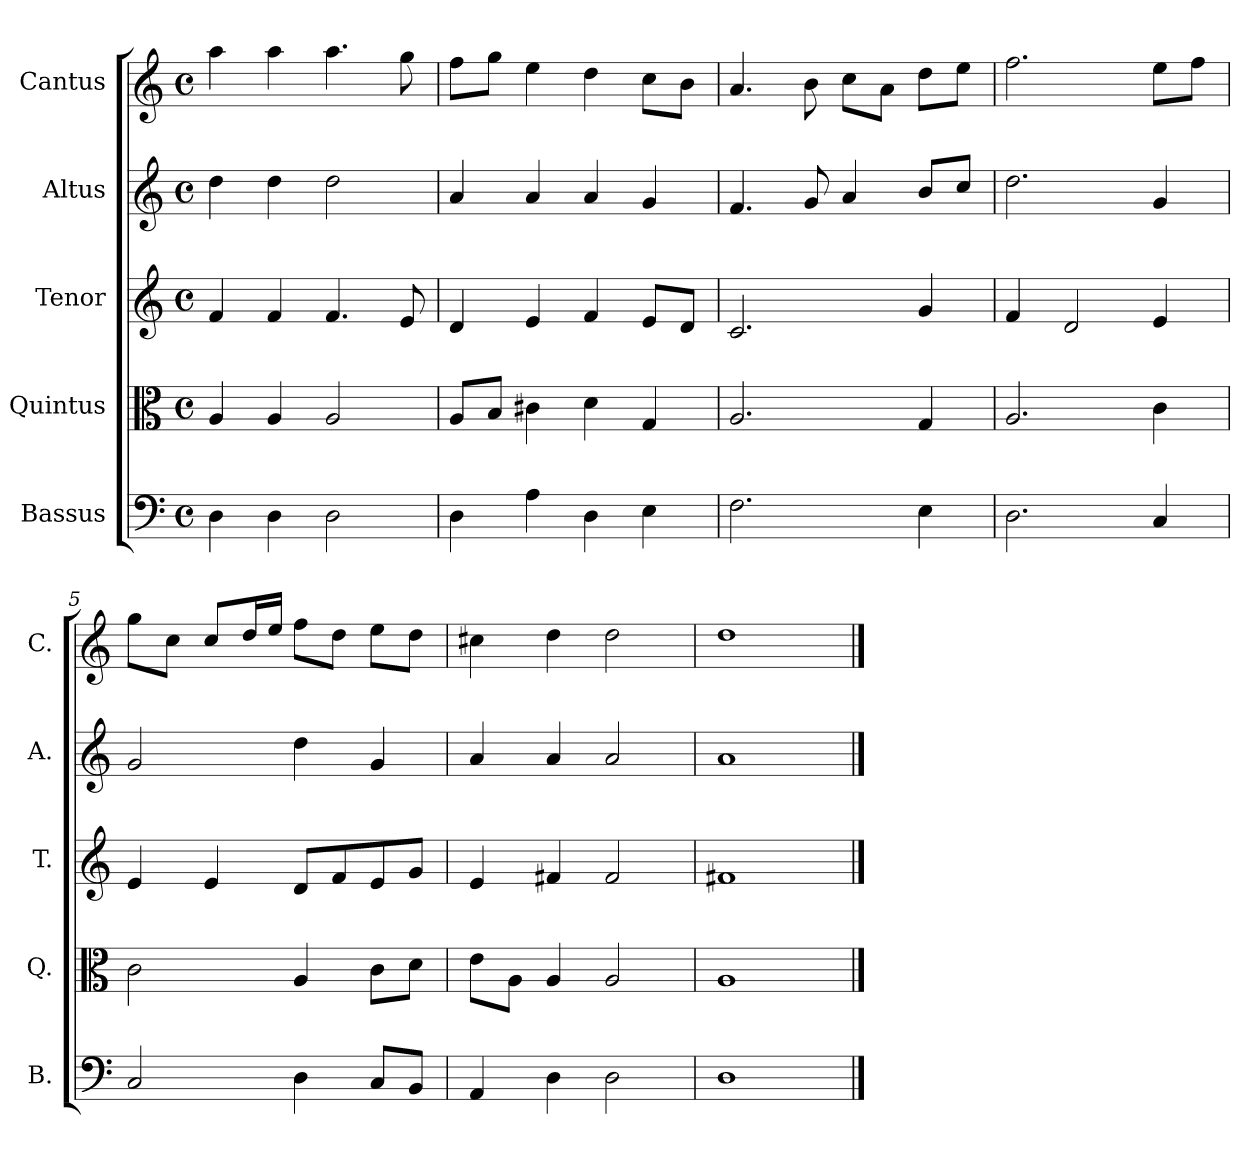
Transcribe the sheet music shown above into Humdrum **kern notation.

**kern	**kern	**kern	**kern	**kern
*part5	*part4	*part3	*part2	*part1
*staff5	*staff4	*staff3	*staff2	*staff1
*I"Bassus	*I"Quintus	*I"Tenor	*I"Altus	*I"Cantus
*I'B.	*I'Q.	*I'T.	*I'A.	*I'C.
*clefF4	*clefC3	*clefG2	*clefG2	*clefG2
*k[]	*k[]	*k[]	*k[]	*k[]
*M4/4	*M4/4	*M4/4	*M4/4	*M4/4
*met(c)	*met(c)	*met(c)	*met(c)	*met(c)
=1	=1	=1	=1	=1
4D\	4A/	4f/	4dd\	4aa\
4D\	4A/	4f/	4dd\	4aa\
2D\	2A/	4.f/	2dd\	4.aa\
.	.	8e/	.	8gg\
=2	=2	=2	=2	=2
4D\	8A/L	4d/	4a/	8ff\L
.	8B/J	.	.	8gg\J
4A\	4c#X\	4e/	4a/	4ee\
4D\	4d\	4f/	4a/	4dd\
4E\	4G/	8e/L	4g/	8cc\L
.	.	8d/J	.	8b\J
=3	=3	=3	=3	=3
2.F\	2.A/	2.c/	4.f/	4.a/
.	.	.	8g/	8b\
.	.	.	4a/	8cc\L
.	.	.	.	8a\J
4E\	4G/	4g/	8b/L	8dd\L
.	.	.	8cc/J	8ee\J
=4	=4	=4	=4	=4
2.D\	2.A/	4f/	2.dd\	2.ff\
.	.	2d/	.	.
4C/	4c\	4e/	4g/	8ee\L
.	.	.	.	8ff\J
=5	=5	=5	=5	=5
2C/	2c\	4e/	2g/	8gg\L
.	.	.	.	8cc\J
.	.	4e/	.	8cc/L
.	.	.	.	16dd/L
.	.	.	.	16ee/JJ
4D\	4A/	8d/L	4dd\	8ff\L
.	.	8f/	.	8dd\J
8C/L	8c\L	8e/	4g/	8ee\L
8BB/J	8d\J	8g/J	.	8dd\J
=6	=6	=6	=6	=6
4AA/	8e\L	4e/	4a/	4cc#X\
.	8A\J	.	.	.
4D\	4A/	4f#X/	4a/	4dd\
2D\	2A/	2f#/	2a/	2dd\
=7	=7	=7	=7	=7
1D	1A	1f#X	1a	1dd
==	==	==	==	==
*-	*-	*-	*-	*-
